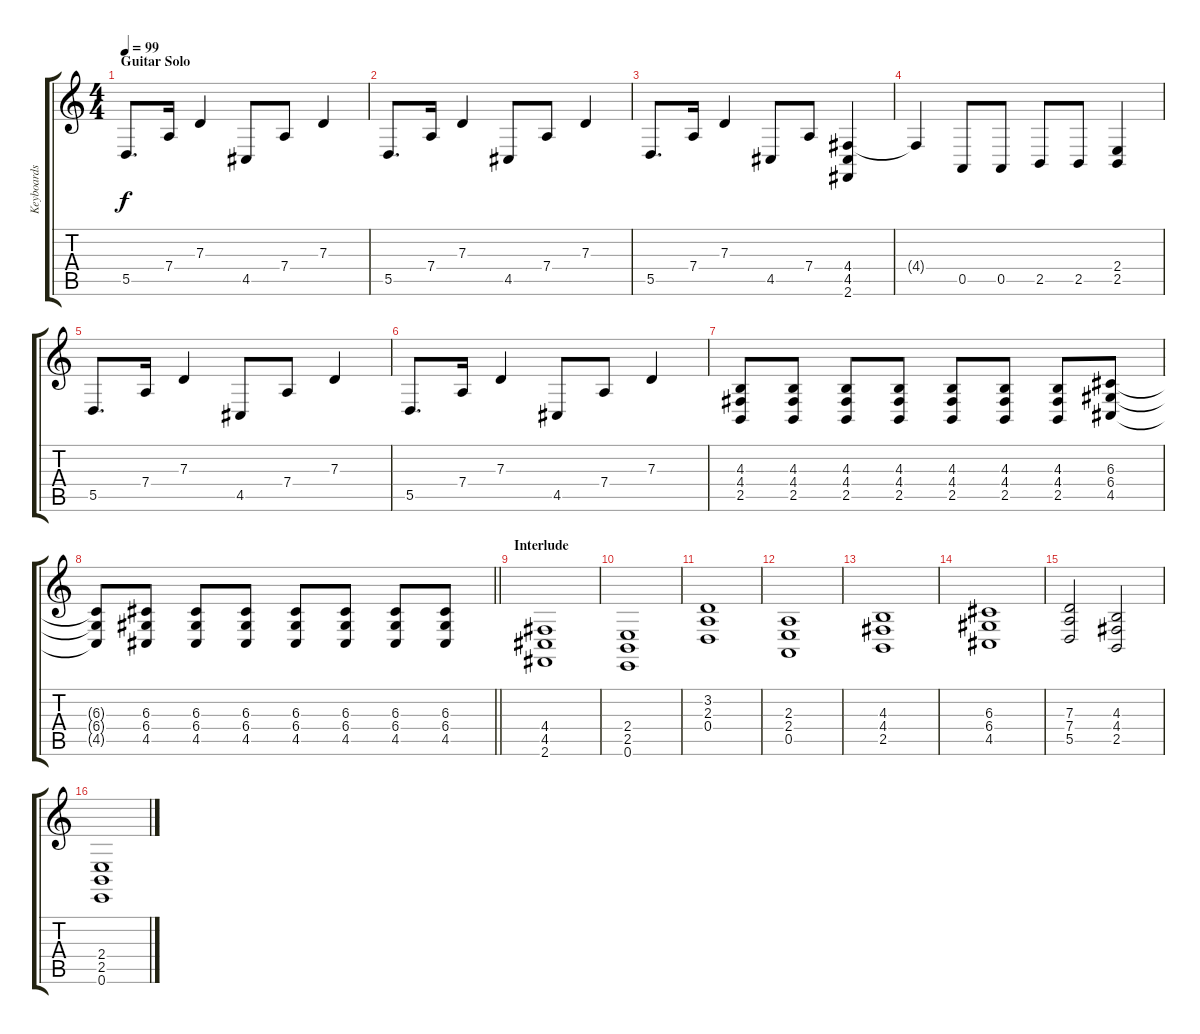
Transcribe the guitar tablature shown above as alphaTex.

\track ("Keyboards" "Keyboards") {instrument fx4atmosphere}
\staff {score tabs}
\tuning (E4 B3 G3 D3 A2 E2) {hide}
\ts (4 4)
\section ("" "Guitar Solo")
\tempo 99
\clef g2
\ks c
5.5.8{d dy f volume 6 balance 13} 7.4.16 7.3.4 4.5.8 7.4.8 7.3.4 |
5.5.8{d} 7.4.16 7.3.4 4.5.8 7.4.8 7.3.4 |
5.5.8{d} 7.4.16 7.3.4 4.5.8 7.4.8 (4.4 4.5 2.6).4 |
4.4{t}.4 0.5.8 0.5.8 2.5.8 2.5.8 (2.4 2.5).4 |
5.5.8{d} 7.4.16 7.3.4 4.5.8 7.4.8 7.3.4 |
5.5.8{d} 7.4.16 7.3.4 4.5.8 7.4.8 7.3.4 |
(4.3 4.4 2.5).8 (4.3 4.4 2.5).8 (4.3 4.4 2.5).8 (4.3 4.4 2.5).8 (4.3 4.4 2.5).8 (4.3 4.4 2.5).8 (4.3 4.4 2.5).8 (6.3 6.4 4.5).8 |
\barLineRight lightlight
(6.3{t} 6.4{t} 4.5{t}).8 (6.3 6.4 4.5).8 (6.3 6.4 4.5).8 (6.3 6.4 4.5).8 (6.3 6.4 4.5).8 (6.3 6.4 4.5).8 (6.3 6.4 4.5).8 (6.3 6.4 4.5).8 |
\section ("" "Interlude")
(4.4 4.5 2.6).1{volume 5 balance 8} |
(2.4 2.5 0.6).1 |
(3.2 2.3 0.4).1 |
(2.3 2.4 0.5).1 |
(4.3 4.4 2.5).1 |
(6.3 6.4 4.5).1 |
(7.3 7.4 5.5).2 (4.3 4.4 2.5).2 |
(2.4 2.5 0.6).1
